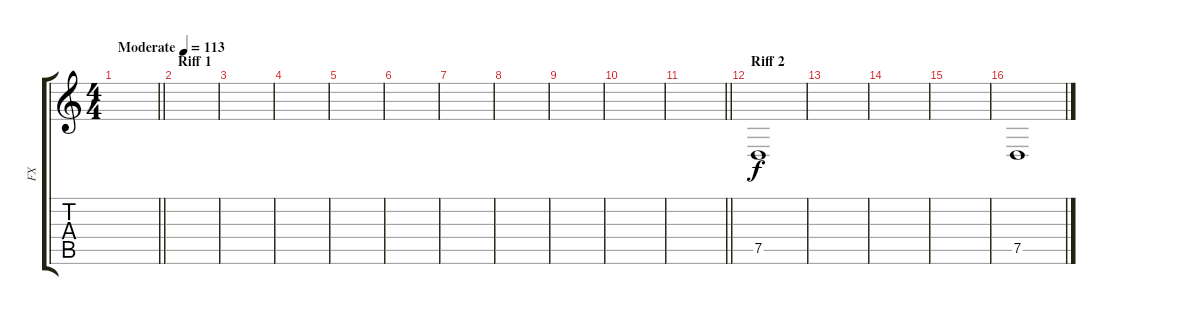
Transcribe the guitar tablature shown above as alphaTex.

\track ("FX" "FX") {instrument fx4atmosphere}
\staff {score tabs}
\tuning (D4 A3 F3 C3 G2 D2) {hide}
\ts (4 4)
\tempo (113 "Moderate")
\clef g2
\barLineRight lightlight
\ks c
|
\section ("" "Riff 1")
|
|
|
|
|
|
|
|
|
\barLineRight lightlight
|
\section ("" "Riff 2")
7.5.1 |
|
|
|
7.5.1
